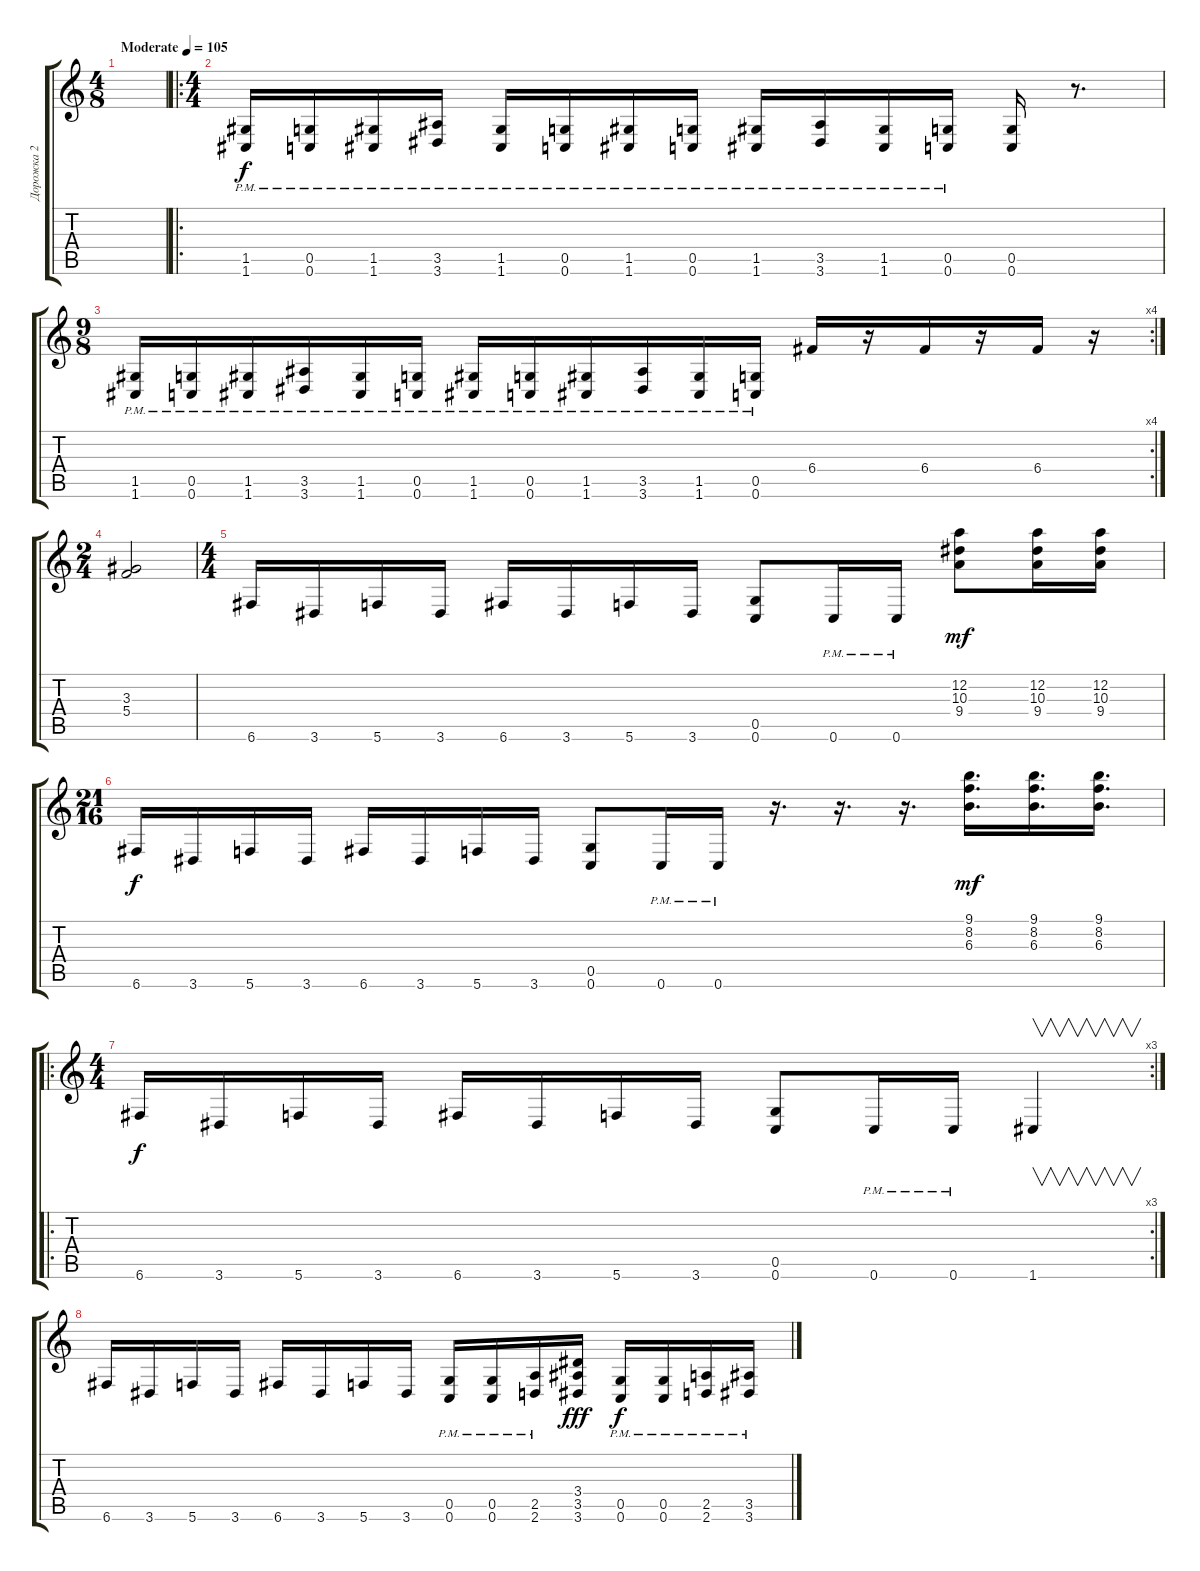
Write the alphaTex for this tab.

\track ("Дорожка 2" "Дорожка 2") {mute instrument distortionguitar}
\staff {score tabs}
\tuning (D4 A3 F3 C3 G2 C2) {hide}
\ts (4 8)
\tempo (105 "Moderate")
\clef g2
\ks c
|
\ro
\ts (4 4)
(1.5{pm} 1.6{pm}).16 (0.5{pm} 0.6{pm}).16 (1.5{pm} 1.6{pm}).16 (3.5{pm} 3.6{pm}).16 (1.5{pm} 1.6{pm}).16 (0.5{pm} 0.6{pm}).16 (1.5{pm} 1.6{pm}).16 (0.5{pm} 0.6{pm}).16 (1.5{pm} 1.6{pm}).16 (3.5{pm} 3.6{pm}).16 (1.5{pm} 1.6{pm}).16 (0.5{pm} 0.6{pm}).16 (0.5 0.6).16 r.8{d} |
\rc 4
\ts (9 8)
(1.5{pm} 1.6{pm}).16 (0.5{pm} 0.6{pm}).16 (1.5{pm} 1.6{pm}).16 (3.5{pm} 3.6{pm}).16 (1.5{pm} 1.6{pm}).16 (0.5{pm} 0.6{pm}).16 (1.5{pm} 1.6{pm}).16 (0.5{pm} 0.6{pm}).16 (1.5{pm} 1.6{pm}).16 (3.5{pm} 3.6{pm}).16 (1.5{pm} 1.6{pm}).16 (0.5{pm} 0.6{pm}).16 6.4.16 r.16 6.4.16 r.16 6.4.16 r.16 |
\ts (2 4)
(3.3 5.4).2 |
\ts (4 4)
6.6.16 3.6.16 5.6.16 3.6.16 6.6.16 3.6.16 5.6.16 3.6.16 (0.5 0.6).8 0.6{pm}.16 0.6{pm}.16 (12.2 10.3 9.4).8{dy mf} (12.2 10.3 9.4).16 (12.2 10.3 9.4).16 |
\ts (21 16)
6.6.16{dy f} 3.6.16 5.6.16 3.6.16 6.6.16 3.6.16 5.6.16 3.6.16 (0.5 0.6).8 0.6{pm}.16 0.6{pm}.16 r.16{d} r.16{d} r.16{d} (9.1 8.2 6.3).16{d dy mf} (9.1 8.2 6.3).16{d} (9.1 8.2 6.3).16{d} |
\ro
\rc 3
\ts (4 4)
6.6.16{dy f} 3.6.16 5.6.16 3.6.16 6.6.16 3.6.16 5.6.16 3.6.16 (0.5 0.6).8 0.6{pm}.16 0.6{pm}.16 1.6.4{v} |
6.6.16 3.6.16 5.6.16 3.6.16 6.6.16 3.6.16 5.6.16 3.6.16 (0.5{pm} 0.6{pm}).16 (0.5{pm} 0.6{pm}).16 (2.5{pm} 2.6{pm}).16 (3.4 3.5 3.6).16{dy fff} (0.5{pm} 0.6{pm}).16{dy f} (0.5{pm} 0.6{pm}).16 (2.5{pm} 2.6{pm}).16 (3.5{pm} 3.6{pm}).16
